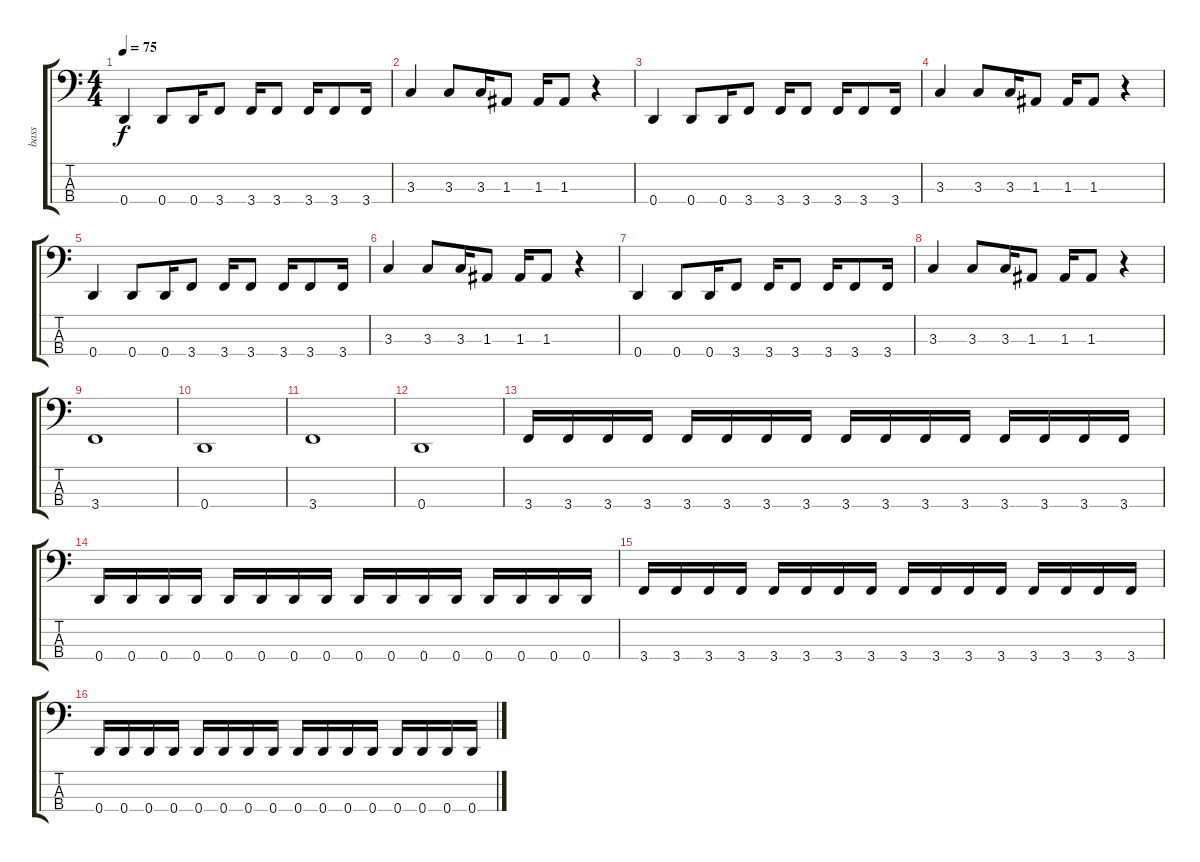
\track ("bass" "bass") {instrument electricbasspick}
\staff {score tabs}
\tuning (G2 D2 A1 D1) {hide}
\ts (4 4)
\tempo 75
\clef f4
\ks c
0.4.4{dy f} 0.4.8 0.4.16 3.4.8 3.4.16 3.4.8 3.4.16 3.4.8 3.4.16 |
3.3.4 3.3.8 3.3.16 1.3.8 1.3.16 1.3.8 r.4 |
0.4.4 0.4.8 0.4.16 3.4.8 3.4.16 3.4.8 3.4.16 3.4.8 3.4.16 |
3.3.4 3.3.8 3.3.16 1.3.8 1.3.16 1.3.8 r.4 |
0.4.4 0.4.8 0.4.16 3.4.8 3.4.16 3.4.8 3.4.16 3.4.8 3.4.16 |
3.3.4 3.3.8 3.3.16 1.3.8 1.3.16 1.3.8 r.4 |
0.4.4 0.4.8 0.4.16 3.4.8 3.4.16 3.4.8 3.4.16 3.4.8 3.4.16 |
3.3.4 3.3.8 3.3.16 1.3.8 1.3.16 1.3.8 r.4 |
3.4.1 |
0.4.1 |
3.4.1 |
0.4.1 |
3.4.16 3.4.16 3.4.16 3.4.16 3.4.16 3.4.16 3.4.16 3.4.16 3.4.16 3.4.16 3.4.16 3.4.16 3.4.16 3.4.16 3.4.16 3.4.16 |
0.4.16 0.4.16 0.4.16 0.4.16 0.4.16 0.4.16 0.4.16 0.4.16 0.4.16 0.4.16 0.4.16 0.4.16 0.4.16 0.4.16 0.4.16 0.4.16 |
3.4.16 3.4.16 3.4.16 3.4.16 3.4.16 3.4.16 3.4.16 3.4.16 3.4.16 3.4.16 3.4.16 3.4.16 3.4.16 3.4.16 3.4.16 3.4.16 |
0.4.16 0.4.16 0.4.16 0.4.16 0.4.16 0.4.16 0.4.16 0.4.16 0.4.16 0.4.16 0.4.16 0.4.16 0.4.16 0.4.16 0.4.16 0.4.16
